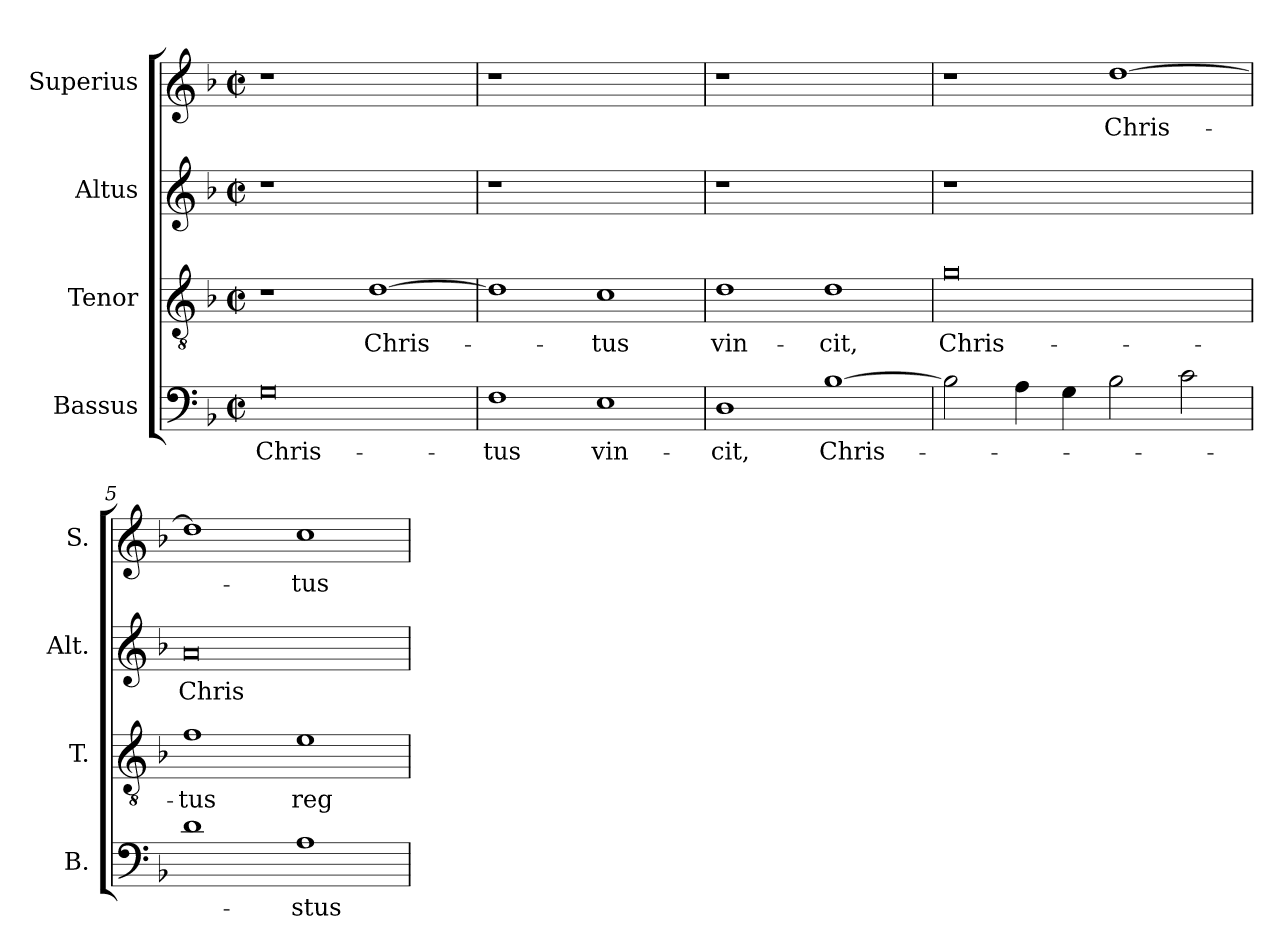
**kern	**text	**kern	**text	**kern	**text	**kern	**text
*part4	*part4	*part3	*part3	*part2	*part2	*part1	*part1
*staff4	*staff4	*staff3	*staff3	*staff2	*staff2	*staff1	*staff1
*I"Bassus	*	*I"Tenor	*	*I"Altus	*	*I"Superius	*
*I'B.	*	*I'T.	*	*I'Alt.	*	*I'S.	*
!!LO:PB:g=z
*clefF4	*	*clefGv2	*	*clefG2	*	*clefG2	*
*	*	*ITrd7c12	*	*	*	*	*
*k[b-]	*	*k[b-]	*	*k[b-]	*	*k[b-]	*
*F:	*	*F:	*	*F:	*	*F:	*
*M2/2	*	*M2/2	*	*M2/2	*	*M2/2	*
*met(c|)	*	*met(c|)	*	*met(c|)	*	*met(c|)	*
=1	=1	=1	=1	=1	=1	=1	=1
!	!LO:LY:b:color=#000000	!	!	!LO:N:vis=1	!	!LO:N:vis=1	!
0Gi	Chris-	1r	.	1r	.	1r	.
!	!	!	!LO:LY:b:color=#000000	!	!	!	!
.	.	[>1Di	Chris-	1ryy	.	1ryy	.
=2	=2	=2	=2	=2	=2	=2	=2
!	!LO:LY:b:color=#000000	!	!	!LO:N:vis=1	!	!LO:N:vis=1	!
1Fi	-tus	1Di]	.	1r	.	1r	.
!	!LO:LY:b:color=#000000	!	!	!	!	!	!
!	!	!	!LO:LY:b:color=#000000	!	!	!	!
1Ei	vin-	1Ci	-tus	1ryy	.	1ryy	.
=3	=3	=3	=3	=3	=3	=3	=3
!	!LO:LY:b:color=#000000	!	!	!	!	!	!
!	!	!	!LO:LY:b:color=#000000	!LO:N:vis=1	!	!LO:N:vis=1	!
1Di	-cit,	1Di	vin-	1r	.	1r	.
!	!LO:LY:b:color=#000000	!	!	!	!	!	!
!	!	!	!LO:LY:b:color=#000000	!	!	!	!
[>1B-i	Chris-	1Di	-cit,	1ryy	.	1ryy	.
=4	=4	=4	=4	=4	=4	=4	=4
!	!	!	!LO:LY:b:color=#000000	!LO:N:vis=1	!	!	!
2B-i\]	.	0Gi	Chris-	1r	.	1r	.
4Ai\	.	.	.	.	.	.	.
4Gi\	.	.	.	.	.	.	.
!	!	!	!	!	!	!	!LO:LY:b:color=#000000
2B-i\	.	.	.	1ryy	.	[>1ddi	Chris-
2ci\	.	.	.	.	.	.	.
!!LO:LB:g=z
=5	=5	=5	=5	=5	=5	=5	=5
!	!	!	!LO:LY:b:color=#000000	!	!	!	!
!	!	!	!	!	!LO:LY:b:color=#000000	!	!
1di	.	1Fi	-tus	0ai	Chris-	1ddi]	.
!	!LO:LY:b:color=#000000	!	!	!	!	!	!
!	!	!	!LO:LY:b:color=#000000	!	!	!	!
!	!	!	!	!	!	!	!LO:LY:b:color=#000000
1Ai	-stus	1Ei	reg-	.	.	1cci	-tus
=	=	=	=	=	=	=	=
*-	*-	*-	*-	*-	*-	*-	*-
